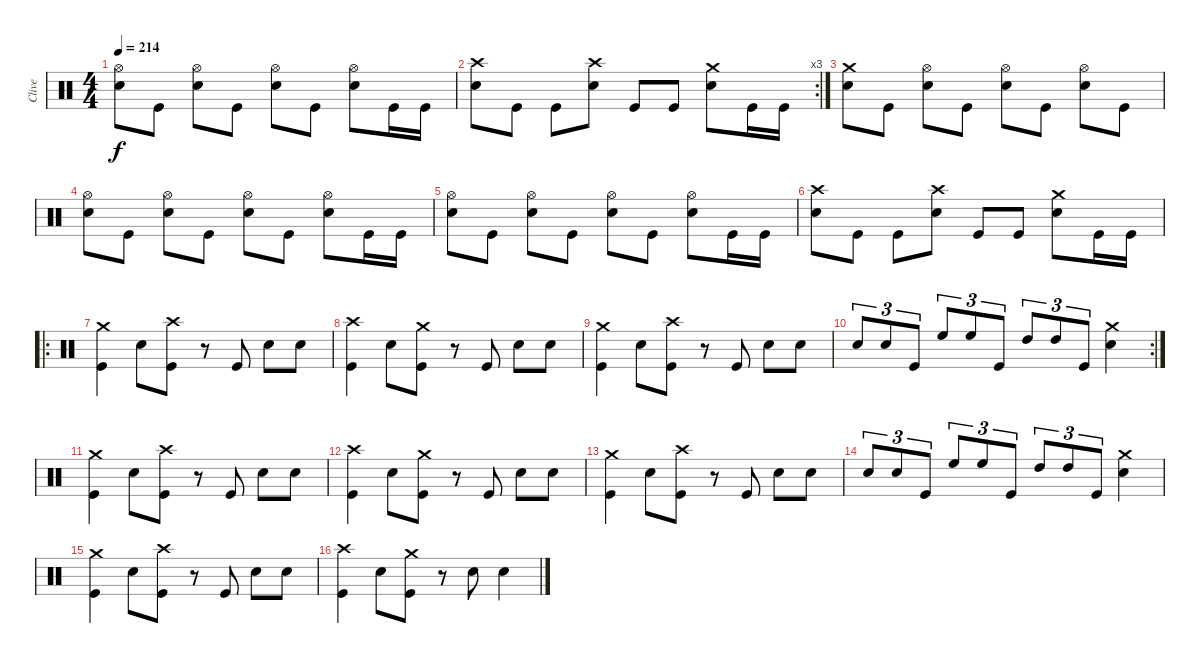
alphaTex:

\track ("Clive" "Clive") {instrument percussion}
\staff {score}
\articulation defaults
\ts (4 4)
\tempo 214
\clef neutral
\ks c
("Hi-Hat (open)" "Snare (hit) 2").8{dy f} "Kick (hit)".8 ("Hi-Hat (open)" "Snare (hit) 2").8 "Kick (hit)".8 ("Hi-Hat (open)" "Snare (hit) 2").8 "Kick (hit)".8 ("Hi-Hat (open)" "Snare (hit) 2").8 "Kick (hit)".16 "Kick (hit)".16 |
\rc 3
("Crash high (hit)" "Snare (hit) 2").8 "Kick (hit)".8 "Kick (hit)".8 ("Crash high (hit)" "Snare (hit) 2").8 "Kick (hit)".8 "Kick (hit)".8 ("Crash medium (hit)" "Snare (hit) 2").8 "Kick (hit)".16 "Kick (hit)".16 |
("Crash medium (hit)" "Snare (hit) 2").8 "Kick (hit)".8 ("Hi-Hat (open)" "Snare (hit) 2").8 "Kick (hit)".8 ("Hi-Hat (open)" "Snare (hit) 2").8 "Kick (hit)".8 ("Hi-Hat (open)" "Snare (hit) 2").8 "Kick (hit)".8 |
("Hi-Hat (open)" "Snare (hit) 2").8 "Kick (hit)".8 ("Hi-Hat (open)" "Snare (hit) 2").8 "Kick (hit)".8 ("Hi-Hat (open)" "Snare (hit) 2").8 "Kick (hit)".8 ("Hi-Hat (open)" "Snare (hit) 2").8 "Kick (hit)".16 "Kick (hit)".16 |
("Hi-Hat (open)" "Snare (hit) 2").8 "Kick (hit)".8 ("Hi-Hat (open)" "Snare (hit) 2").8 "Kick (hit)".8 ("Hi-Hat (open)" "Snare (hit) 2").8 "Kick (hit)".8 ("Hi-Hat (open)" "Snare (hit) 2").8 "Kick (hit)".16 "Kick (hit)".16 |
("Crash high (hit)" "Snare (hit) 2").8 "Kick (hit)".8 "Kick (hit)".8 ("Crash high (hit)" "Snare (hit) 2").8 "Kick (hit)".8 "Kick (hit)".8 ("Crash medium (hit)" "Snare (hit) 2").8 "Kick (hit)".16 "Kick (hit)".16 |
\ro
("Crash medium (hit)" "Kick (hit)").4 "Snare (hit) 2".8 ("Crash high (hit)" "Kick (hit)").8 r.8 "Kick (hit)".8 "Snare (hit) 2".8 "Snare (hit) 2".8 |
("Crash high (hit)" "Kick (hit)").4 "Snare (hit) 2".8 ("Crash medium (hit)" "Kick (hit)").8 r.8 "Kick (hit)".8 "Snare (hit) 2".8 "Snare (hit) 2".8 |
("Crash medium (hit)" "Kick (hit)").4 "Snare (hit) 2".8 ("Crash high (hit)" "Kick (hit)").8 r.8 "Kick (hit)".8 "Snare (hit) 2".8 "Snare (hit) 2".8 |
\rc 2 "Snare (hit) 2".8{tu (3 2)} "Snare (hit) 2".8{tu (3 2)} "Kick (hit)".8{tu (3 2)} "High Floor Tom (hit)".8{tu (3 2)} "High Floor Tom (hit)".8{tu (3 2)} "Kick (hit)".8{tu (3 2)} "High Tom (hit)".8{tu (3 2)} "High Tom (hit)".8{tu (3 2)} "Kick (hit)".8{tu (3 2)}
("Crash medium (hit)" "Snare (hit) 2").4 |
("Crash medium (hit)" "Kick (hit)").4 "Snare (hit) 2".8 ("Crash high (hit)" "Kick (hit)").8 r.8 "Kick (hit)".8 "Snare (hit) 2".8 "Snare (hit) 2".8 |
("Crash high (hit)" "Kick (hit)").4 "Snare (hit) 2".8 ("Crash medium (hit)" "Kick (hit)").8 r.8 "Kick (hit)".8 "Snare (hit) 2".8 "Snare (hit) 2".8 |
("Crash medium (hit)" "Kick (hit)").4 "Snare (hit) 2".8 ("Crash high (hit)" "Kick (hit)").8 r.8 "Kick (hit)".8 "Snare (hit) 2".8 "Snare (hit) 2".8 |
"Snare (hit) 2".8{tu (3 2)} "Snare (hit) 2".8{tu (3 2)} "Kick (hit)".8{tu (3 2)} "High Floor Tom (hit)".8{tu (3 2)} "High Floor Tom (hit)".8{tu (3 2)} "Kick (hit)".8{tu (3 2)} "High Tom (hit)".8{tu (3 2)} "High Tom (hit)".8{tu (3 2)} "Kick (hit)".8{tu (3 2)} ("Crash medium (hit)" "Snare (hit) 2").4 |
("Crash medium (hit)" "Kick (hit)").4 "Snare (hit) 2".8 ("Crash high (hit)" "Kick (hit)").8 r.8 "Kick (hit)".8 "Snare (hit) 2".8 "Snare (hit) 2".8 |
("Crash high (hit)" "Kick (hit)").4 "Snare (hit) 2".8 ("Crash medium (hit)" "Kick (hit)").8 r.8 "Snare (hit) 2".8 "Snare (hit) 2".4
